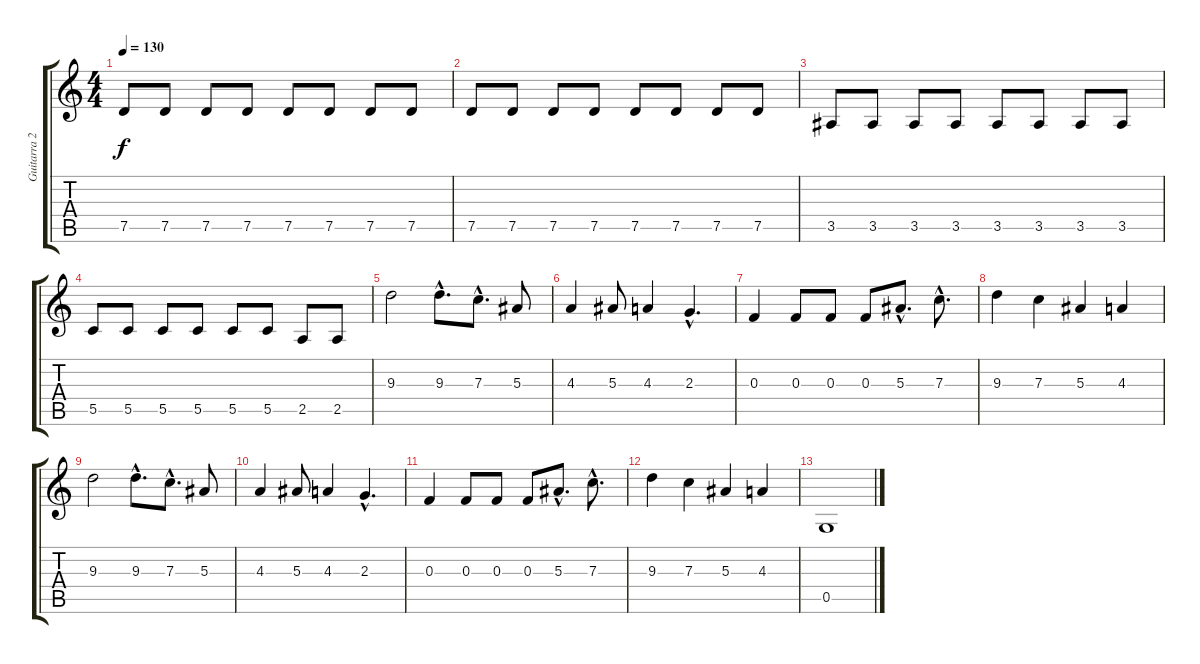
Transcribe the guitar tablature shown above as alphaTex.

\track ("Guitarra 2" "Guitarra 2") {instrument distortionguitar}
\staff {score tabs}
\tuning (D4 A3 F3 C3 G2 D2) {hide}
\ts (4 4)
\tempo 130
\clef g2
\ks c
7.5.8{dy f} 7.5.8 7.5.8 7.5.8 7.5.8 7.5.8 7.5.8 7.5.8 |
7.5.8 7.5.8 7.5.8 7.5.8 7.5.8 7.5.8 7.5.8 7.5.8 |
3.5.8 3.5.8 3.5.8 3.5.8 3.5.8 3.5.8 3.5.8 3.5.8 |
5.5.8 5.5.8 5.5.8 5.5.8 5.5.8 5.5.8 2.5.8 2.5.8 |
9.3.2{instrument distortionguitar} 9.3{hac}.8{d} 7.3{hac}.8{d} 5.3.8 |
4.3.4 5.3.8 4.3.4 2.3{hac}.4{d} |
0.3.4 0.3.8 0.3.8 0.3.8 5.3{hac}.8{d} 7.3{hac}.8{d} |
9.3.4 7.3.4 5.3.4 4.3.4 |
9.3.2 9.3{hac}.8{d} 7.3{hac}.8{d} 5.3.8 |
4.3.4 5.3.8 4.3.4 2.3{hac}.4{d} |
0.3.4 0.3.8 0.3.8 0.3.8 5.3{hac}.8{d} 7.3{hac}.8{d} |
9.3.4 7.3.4 5.3.4 4.3.4 |
0.5.1
